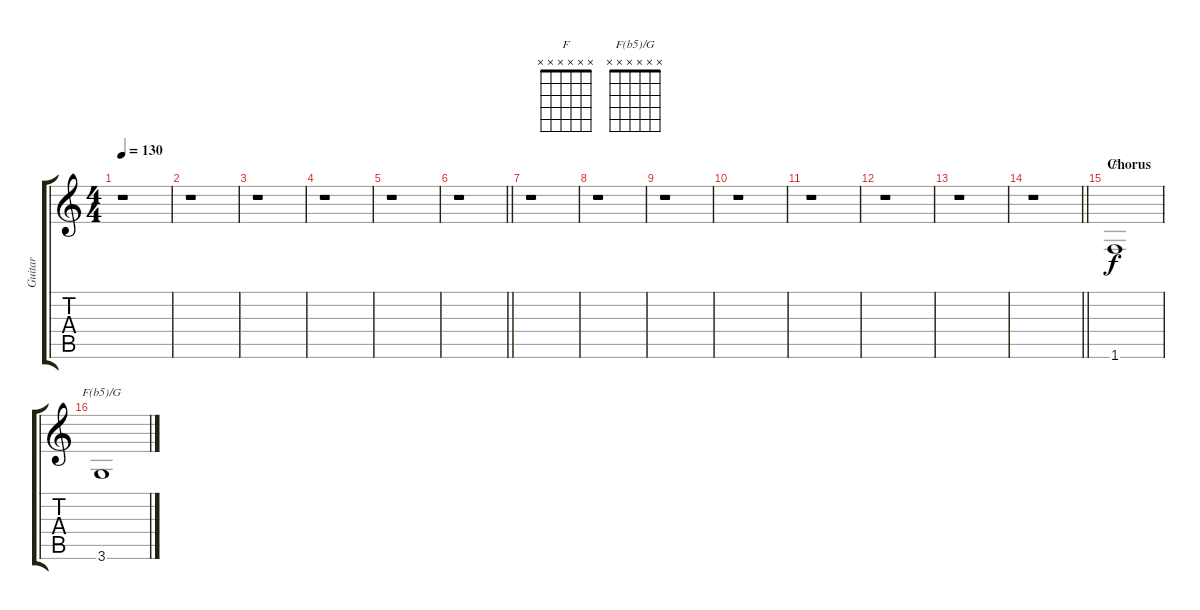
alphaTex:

\track ("Guitar" "Guitar") {instrument overdrivenguitar}
\staff {score tabs}
\tuning (E4 B3 G3 D3 A2 E2) {hide}
\chord ("F" x x x x x x)
\chord ("F(b5)/G" x x x x x x)
\ts (4 4)
\tempo 130
\clef g2
\ks c
r.1{dy f} |
r.1 |
r.1 |
r.1 |
r.1 |
\barLineRight lightlight
r.1 |
r.1 |
r.1 |
r.1 |
r.1 |
r.1 |
r.1 |
r.1 |
\barLineRight lightlight
r.1 |
\section ("" "Chorus")
1.6.1{ch "F"} |
3.6.1{ch "F(b5)/G"}
